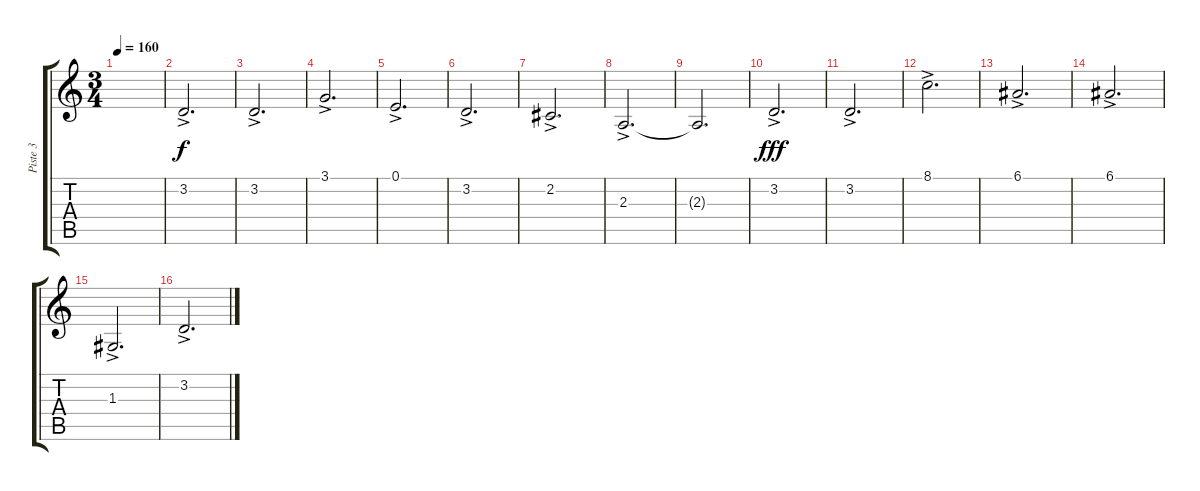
\track ("Piste 3" "Piste 3") {instrument choiraahs}
\staff {score tabs}
\tuning (E4 B3 G3 D3 A2 E2) {hide}
\ts (3 4)
\tempo 160
\clef g2
\ks c
|
3.2{ac}.2{d} |
3.2{ac}.2{d} |
3.1{ac}.2{d} |
0.1{ac}.2{d} |
3.2{ac}.2{d} |
2.2{ac}.2{d} |
2.3{ac}.2{d} |
2.3{t}.2{d dy f} |
3.2{ac}.2{d dy fff} |
3.2{ac}.2{d} |
8.1{ac}.2{d} |
6.1{ac}.2{d} |
6.1{ac}.2{d} |
1.3{ac}.2{d} |
3.2{ac}.2{d}
